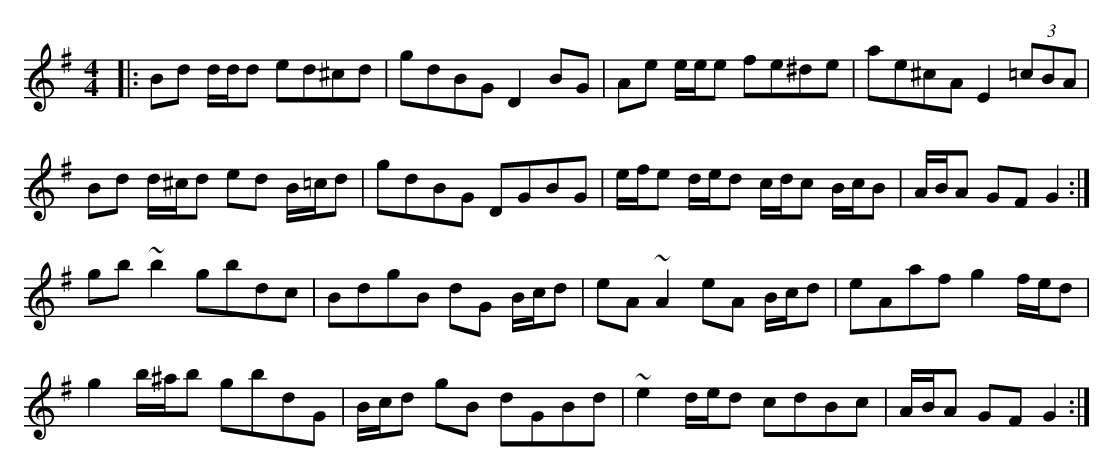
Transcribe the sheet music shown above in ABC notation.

X:1
M:4/4
K:G
|:Bd d/d/d ed^cd|gdBG D2 BG|Ae e/e/e fe^de|ae^cA E2 (3=cBA|
Bd d/^c/d ed B/=c/d|gdBG DGBG|e/f/e d/e/d c/d/c B/c/B|A/B/A GF G2:|
gb ~b2 gbdc|BdgB dG B/c/d|eA ~A2 eA B/c/d|eAaf g2 f/e/d|
g2 b/^a/b gbdG|B/c/d gB dGBd|~e2 d/e/d cdBc|A/B/A GF G2:|
